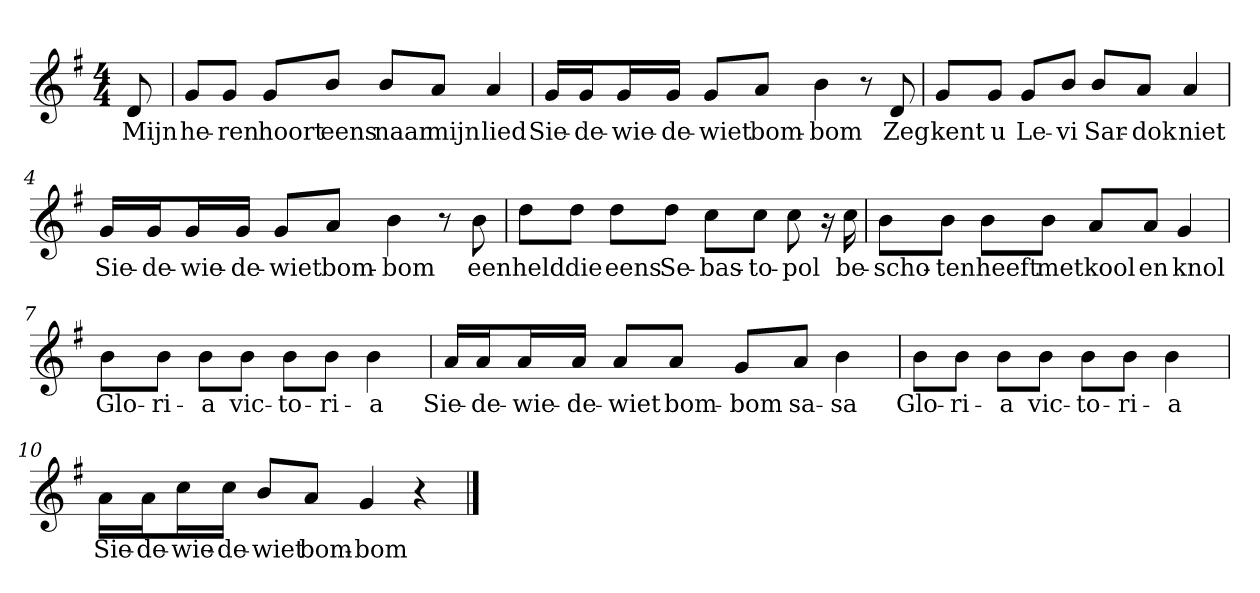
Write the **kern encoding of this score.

**kern	**text
*part1	*part1
*staff1	*staff1
*clefG2	*
*k[f#]	*
*G:	*
*M4/4	*
*MM120	*
=	=
8d	Mijn
=1	=1
8g/L	he-
8g/J	-ren
8g/L	hoort
8b/J	eens
8b/L	naar
8a/J	mijn
4a	lied
=2	=2
16g/LL	Sie-
16g/J	-de-
16g/L	-wie-
16g/JJ	-de-
8g/L	-wiet
8a/J	bom-
4b	-bom
8r	.
8d	Zeg
=3	=3
8g/L	kent
8g/J	u
8g/L	Le-
8b/J	-vi
8b/L	Sar-
8a/J	-dok
4a	niet
=4	=4
16g/LL	Sie-
16g/J	-de-
16g/L	-wie-
16g/JJ	-de-
8g/L	-wiet
8a/J	bom-
4b	-bom
8r	.
8b	een
=5	=5
8dd\L	held
8dd\J	die
8dd\L	eens
8dd\J	Se-
8cc\L	-bas-
8cc\J	-to-
8cc	-pol
16r	.
16cc	be-
=6	=6
8b\L	-scho-
8b\J	-ten
8b\L	heeft
8b\J	met
8a/L	kool
8a/J	en
4g	knol
=7	=7
8b\L	Glo-
8b\J	-ri-
8b\L	-a
8b\J	vic-
8b\L	-to-
8b\J	-ri-
4b	-a
=8	=8
16a/LL	Sie-
16a/J	-de-
16a/L	-wie-
16a/JJ	-de-
8a/L	-wiet
8a/J	bom-
8g/L	-bom
8a/J	sa-
4b	-sa
=9	=9
8b\L	Glo-
8b\J	-ri-
8b\L	-a
8b\J	vic-
8b\L	-to-
8b\J	-ri-
4b	-a
=10	=10
16a\LL	Sie-
16a\J	-de-
16cc\L	-wie-
16cc\JJ	-de-
8b/L	-wiet
8a/J	bom-
4g	-bom
4r	.
==	==
*-	*-
